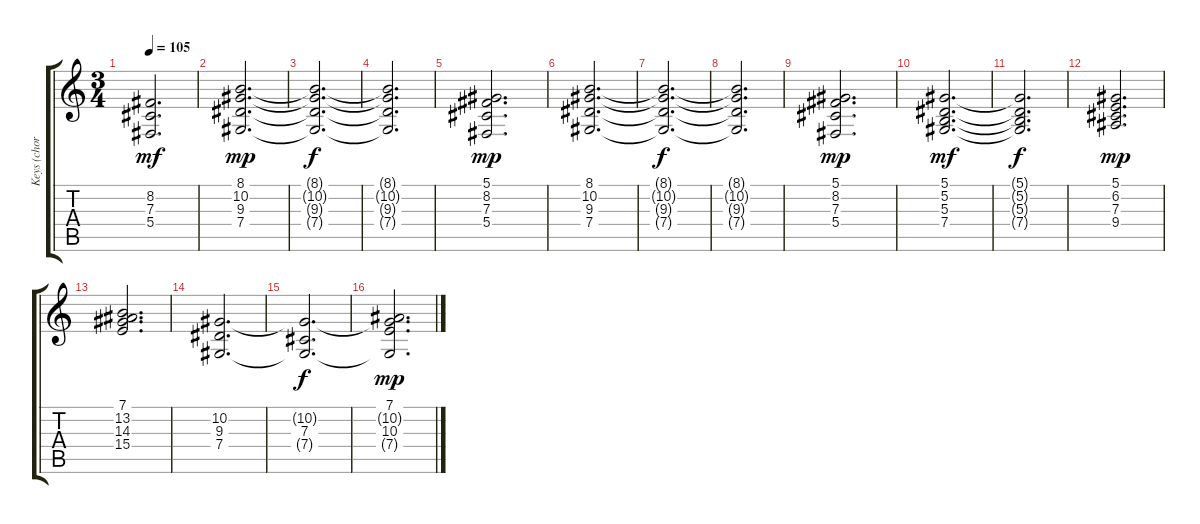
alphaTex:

\track ("Keys (chords)" "Keys (chor") {instrument synthstrings1}
\staff {score tabs}
\tuning (Eb4 Bb3 Gb3 Db3 Ab2 Eb2) {hide}
\ts (3 4)
\tempo 105
\clef g2
\ks c
(8.2 7.3 5.4).2{d dy mf} |
(8.1 10.2 9.3 7.4).2{d dy mp} |
(8.1{t} 10.2{t} 9.3{t} 7.4{t}).2{d dy f} |
(8.1{t} 10.2{t} 9.3{t} 7.4{t}).2{d} |
(5.1 8.2 7.3 5.4).2{d dy mp} |
(8.1 10.2 9.3 7.4).2{d} |
(8.1{t} 10.2{t} 9.3{t} 7.4{t}).2{d dy f} |
(8.1{t} 10.2{t} 9.3{t} 7.4{t}).2{d} |
(5.1 8.2 7.3 5.4).2{d dy mp} |
(5.1 5.2 5.3 7.4).2{d dy mf} |
(5.1{t} 5.2{t} 5.3{t} 7.4{t}).2{d dy f} |
(5.1 6.2 7.3 9.4).2{d dy mp} |
(7.1 13.2 14.3 15.4).2{d} |
(10.2 9.3 7.4).2{d} |
(10.2{t} 7.3 7.4{t}).2{d dy f} |
(7.1 10.2{t} 10.3 7.4{t}).2{d dy mp}
